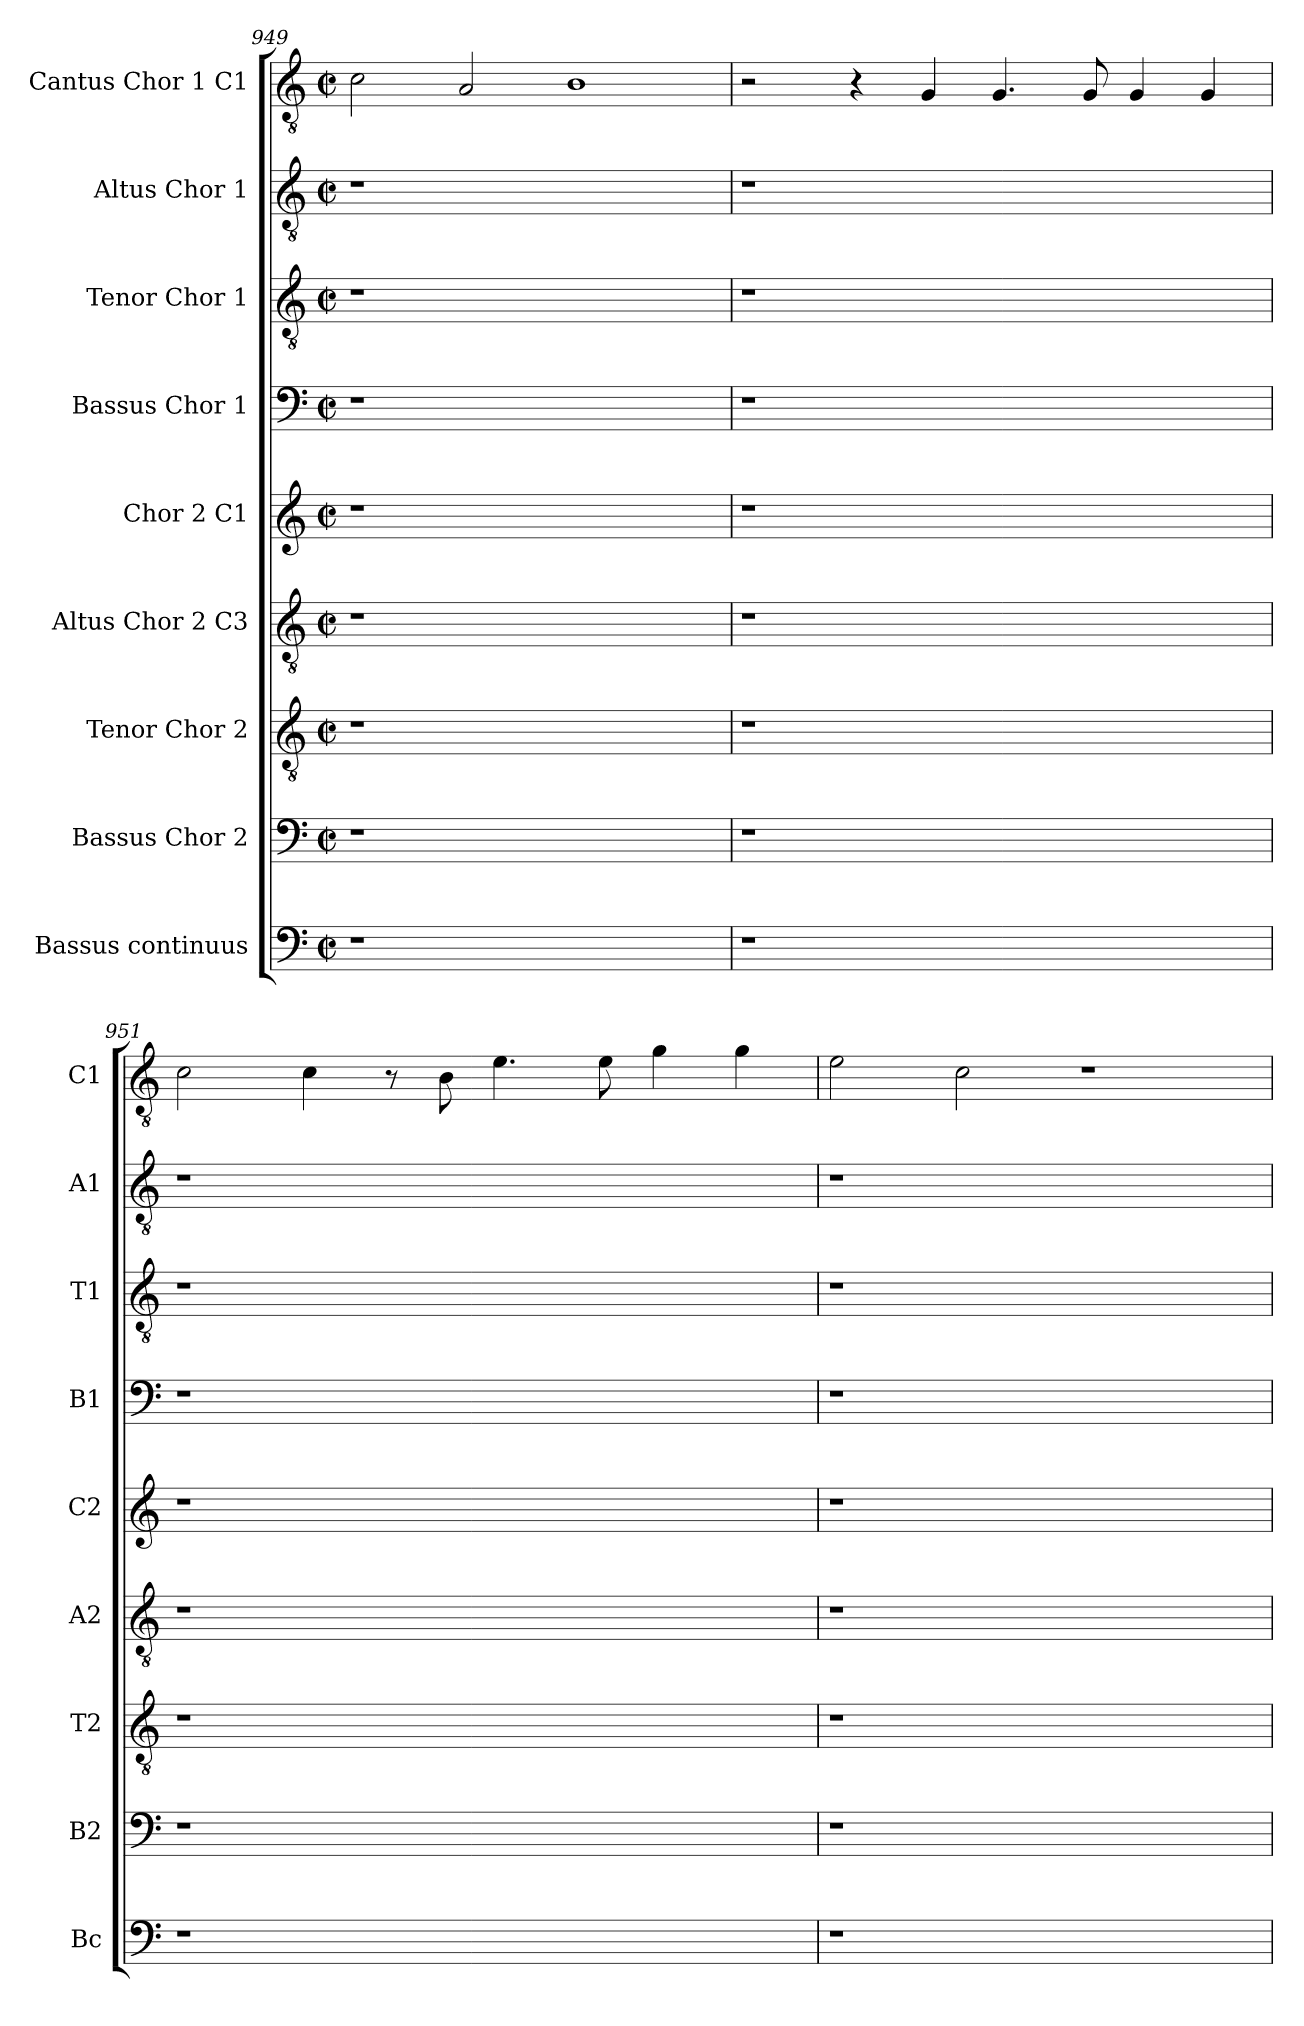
**kern	**kern	**kern	**kern	**kern	**kern	**kern	**kern	**kern
*part9	*part8	*part7	*part6	*part5	*part4	*part3	*part2	*part1
*staff9	*staff8	*staff7	*staff6	*staff5	*staff4	*staff3	*staff2	*staff1
*I"Bassus continuus	*I"Bassus Chor 2	*I"Tenor Chor 2	*I"Altus Chor 2 C3	*I"Chor 2 C1	*I"Bassus Chor 1	*I"Tenor Chor 1	*I"Altus Chor 1	*I"Cantus Chor 1 C1
*I'Bc	*I'B2	*I'T2	*I'A2	*I'C2	*I'B1	*I'T1	*I'A1	*I'C1
*clefF4	*clefF4	*clefGv2	*clefGv2	*clefG2	*clefF4	*clefGv2	*clefGv2	*clefGv2
*ITrd7c12	*	*	*	*	*	*	*	*
*k[]	*k[]	*k[]	*k[]	*k[]	*k[]	*k[]	*k[]	*k[]
*C:	*C:	*C:	*C:	*C:	*C:	*C:	*C:	*C:
*M2/2	*M2/2	*M2/2	*M2/2	*M2/2	*M2/2	*M2/2	*M2/2	*M2/2
*met(c|)	*met(c|)	*met(c|)	*met(c|)	*met(c|)	*met(c|)	*met(c|)	*met(c|)	*met(c|)
=949	=949	=949	=949	=949	=949	=949	=949	=949
1r	1r	1r	1r	1r	1r	1r	1r	2c\
.	.	.	.	.	.	.	.	2A/
1ryy	1ryy	1ryy	1ryy	1ryy	1ryy	1ryy	1ryy	1B
=950	=950	=950	=950	=950	=950	=950	=950	=950
1r	1r	1r	1r	1r	1r	1r	1r	2r
.	.	.	.	.	.	.	.	4r
.	.	.	.	.	.	.	.	4G/
1ryy	1ryy	1ryy	1ryy	1ryy	1ryy	1ryy	1ryy	4.G/
.	.	.	.	.	.	.	.	8G/
.	.	.	.	.	.	.	.	4G/
.	.	.	.	.	.	.	.	4G/
!!LO:LB:g=z
=951	=951	=951	=951	=951	=951	=951	=951	=951
1r	1r	1r	1r	1r	1r	1r	1r	2c\
.	.	.	.	.	.	.	.	4c\
.	.	.	.	.	.	.	.	8r
.	.	.	.	.	.	.	.	8B\
1ryy	1ryy	1ryy	1ryy	1ryy	1ryy	1ryy	1ryy	4.e\
.	.	.	.	.	.	.	.	8e\
.	.	.	.	.	.	.	.	4g\
.	.	.	.	.	.	.	.	4g\
=952	=952	=952	=952	=952	=952	=952	=952	=952
1r	1r	1r	1r	1r	1r	1r	1r	2e\
.	.	.	.	.	.	.	.	2c\
1ryy	1ryy	1ryy	1ryy	1ryy	1ryy	1ryy	1ryy	1r
=	=	=	=	=	=	=	=	=
*-	*-	*-	*-	*-	*-	*-	*-	*-
